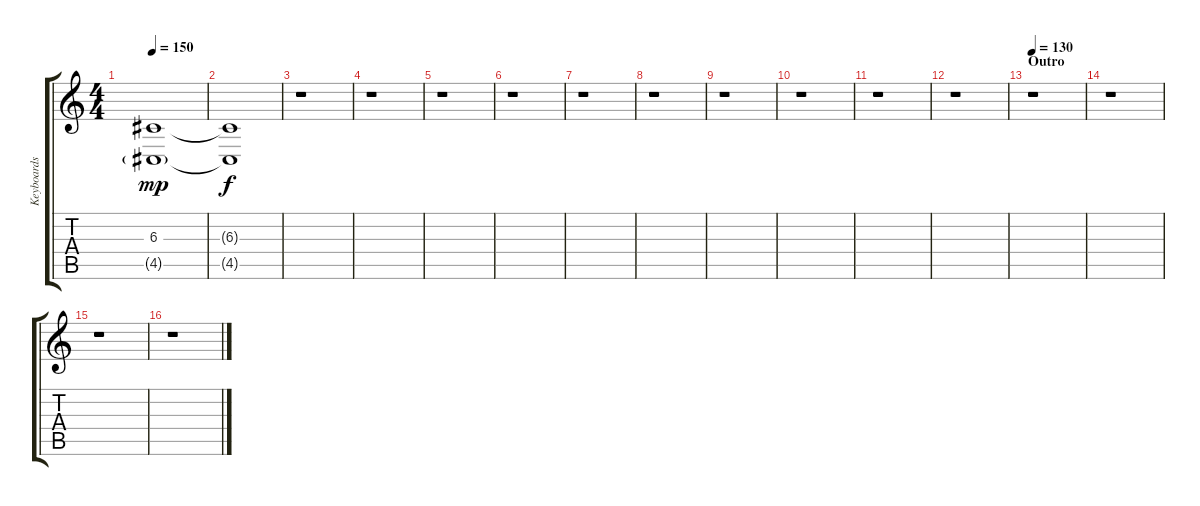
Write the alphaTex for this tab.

\track ("Keyboards" "Keyboards") {instrument stringensemble1}
\staff {score tabs}
\tuning (E4 B3 G3 D3 A2 E2) {hide}
\ts (4 4)
\tempo 150
\clef g2
\ks c
(6.3 4.5{g}).1{dy mp} |
(6.3{t} 4.5{t}).1{dy f} |
r.1 |
r.1 |
r.1 |
r.1 |
r.1 |
r.1 |
r.1 |
r.1 |
r.1 |
r.1 |
\section ("" "Outro")
\tempo 130
r.1 |
r.1 |
r.1 |
r.1
